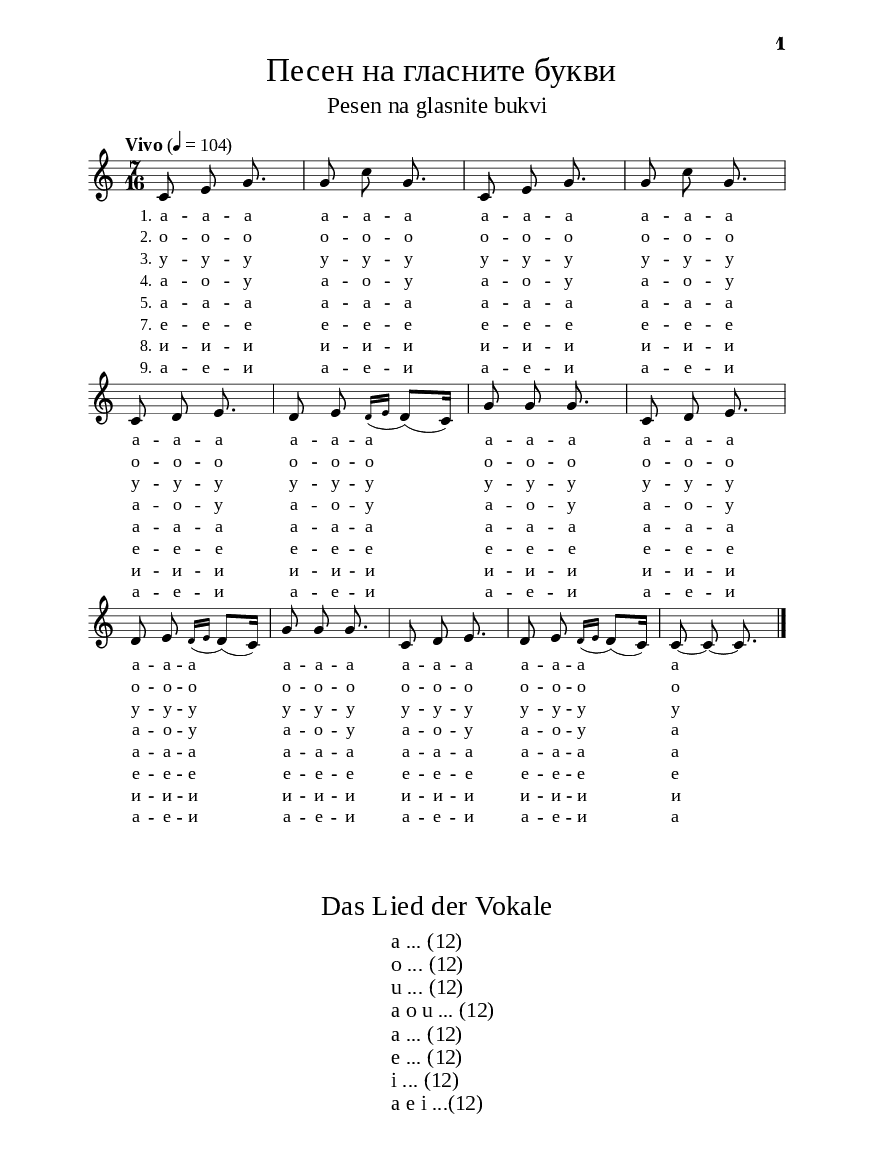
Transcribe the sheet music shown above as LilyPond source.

\version "2.24.4"

% include paper part and global functions
\include "include/globals.ily"

\bookpart {
  \label #'ref067
  \tocItem \markup "Песен на гласните букви – Pesen na glasnite bukvi"
  \include "include/bookpart-paper.ily"
  \score {
    \include "include/score-layout.ily"

    \new Voice \relative c' {
      \clef treble
      \key c \major
      \time 7/16
      \tempoFunc "Vivo" 4 "104"
      \autoBeamOff
      c8 e8 g8. | g8 c8 g8. | c,8 e8 g8. | g8 c8 g8. | \break
      c,8 d8 e8. | d8 e8  \acciaccatura {d16[e16]} d8([c16]) | g'8 g8 g8. | c,8 d8 e8. | \break
      d8 e8 \acciaccatura {d16[e16]} d8([c16]) | g'8 g8 g8. | c,8 d8 e8. | d8 e8 \acciaccatura {d16[e16]} d8([c16]) | c8~ c8~ c8. | \bar "|." \break
    }

    \addlyrics {
       \set stanza = "1." a -- a -- a  a -- a -- a  a -- a -- a  a -- a -- a
      a -- a -- a  a -- a -- a  a -- a -- a  a -- a -- a
      a -- a -- a  a -- a -- a  a -- a -- a  a -- a -- a a
    }

    \addlyrics {
       \set stanza = "2." o -- o -- o  o -- o -- o  o -- o -- o  o -- o -- o
      o -- o -- o  o -- o -- o  o -- o -- o  o -- o -- o
      o -- o -- o  o -- o -- o  o -- o -- o  o -- o -- o o
    }

    \addlyrics {
       \set stanza = "3." у -- у -- у  у -- у -- у  у -- у -- у  у -- у -- у
      у -- у -- у  у -- у -- у  у -- у -- у  у -- у -- у
      у -- у -- у  у -- у -- у  у -- у -- у  у -- у -- у у
    }

    \addlyrics {
       \set stanza = "4." а -- о -- у  а -- о -- у  а -- о -- у  а -- о -- у
      а -- о -- у  а -- о -- у  а -- о -- у  а -- о -- у
      а -- о -- у  а -- о -- у  а -- о -- у  а -- о -- у а
    }

    \addlyrics {
      \set stanza = "5." a -- a -- a  a -- a -- a  a -- a -- a  a -- a -- a
      a -- a -- a  a -- a -- a  a -- a -- a  a -- a -- a
      a -- a -- a  a -- a -- a  a -- a -- a  a -- a -- a a
    }

    \addlyrics {
       \set stanza = "7." e -- e -- e  e -- e -- e  e -- e -- e  e -- e -- e
      e -- e -- e  e -- e -- e  e -- e -- e  e -- e -- e
      e -- e -- e  e -- e -- e  e -- e -- e  e -- e -- e e
    }

    \addlyrics {
       \set stanza = "8." и -- и -- и  и -- и -- и  и -- и -- и  и -- и -- и
      и -- и -- и  и -- и -- и  и -- и -- и  и -- и -- и
      и -- и -- и  и -- и -- и  и -- и -- и  и -- и -- и и
    }

    \addlyrics {
       \set stanza = "9." а -- е -- и  а -- е -- и  а -- е -- и  а -- е -- и
      а -- е -- и  а -- е -- и  а -- е -- и  а -- е -- и
      а -- е -- и  а -- е -- и  а -- е -- и  а -- е -- и а
    }

    \header {
      title = \titleFunc " Песен на гласните букви" "Pesen na glasnite bukvi"
    }

    \midi{}

  } % score



  \markup \vspace #3

  % include foreign translation(s) of the song
  \version "2.24.4"

\markup \fill-line { \fontsize #deTitleFontSize "Das Lied der Vokale" }
\markup \null
\markup \null
\markup \abs-fontsize #10 {
    \fill-line {
  \override #`(baseline-skip . ,deCoupletBaselineSkip)

  \column {
    \line { " "a ... (12)}
    \line { " "o ... (12)}
    \line { " "u ...  (12)}
    \line { " "a o u ... (12)}
    \line { " "a ...  (12)}
    \line { " "e ... (12)}
    \line { " "i ... (12)}

    \line { " " a e i ...(12)}
  }
    }
}


} % bookpart
